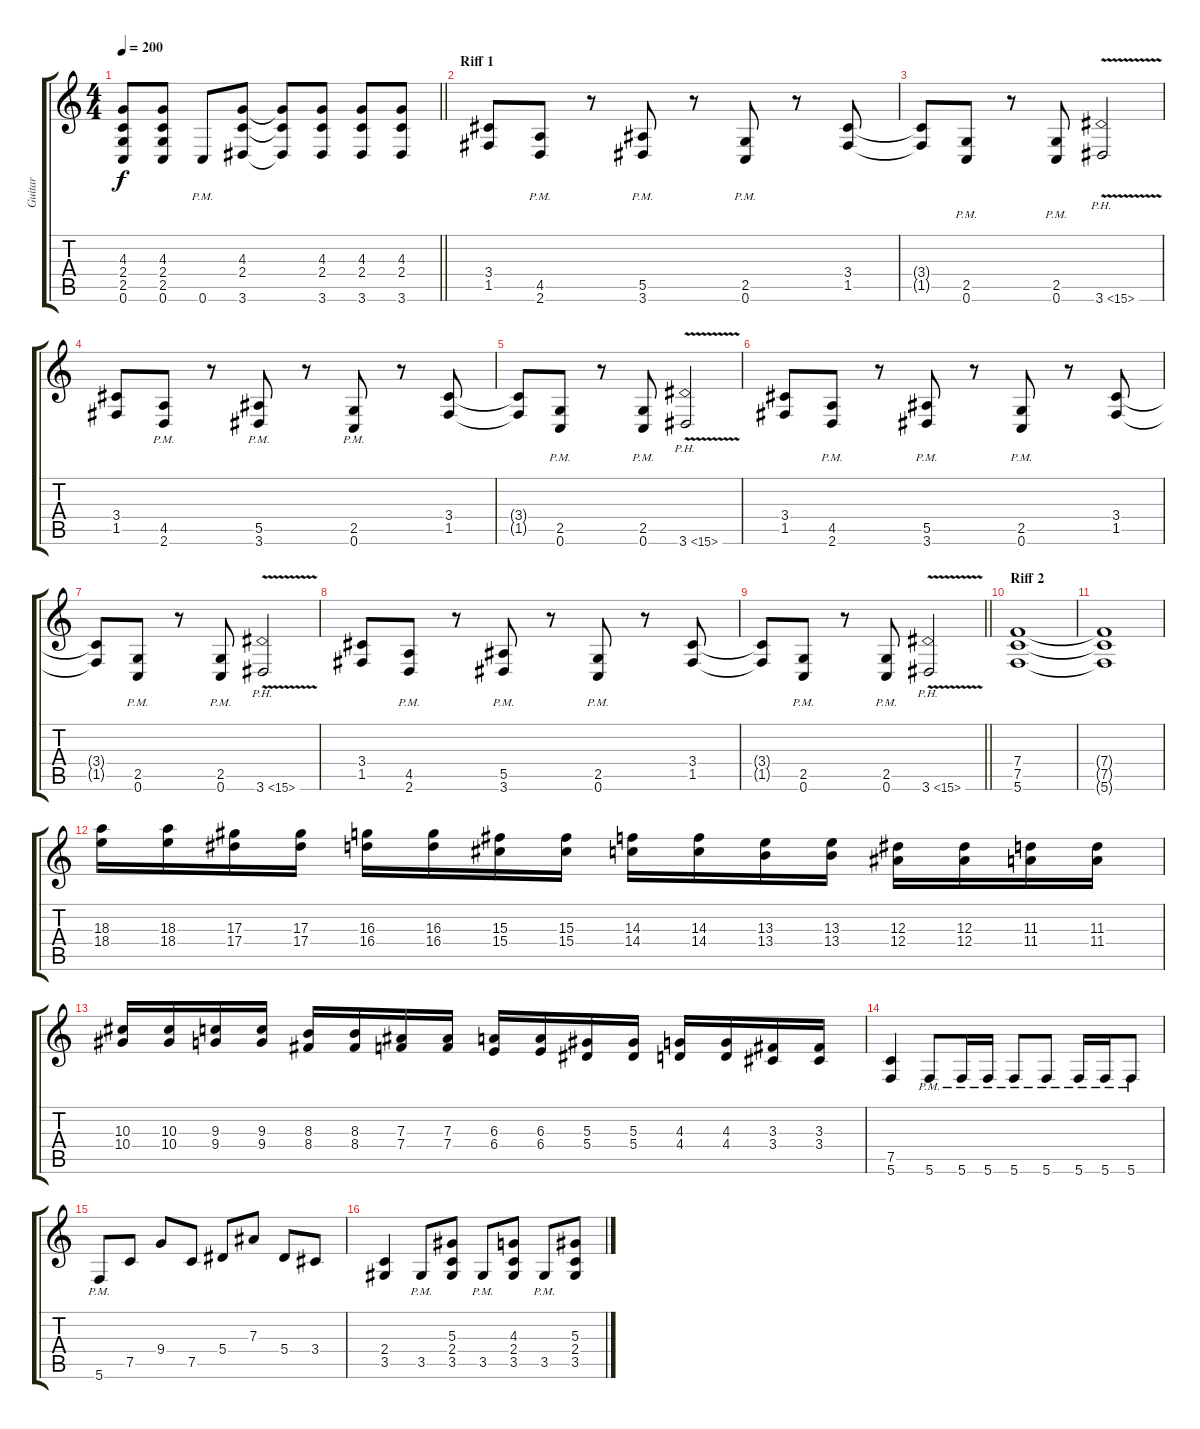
\track ("Guitar" "Guitar") {instrument distortionguitar}
\staff {score tabs}
\tuning (C4 G3 Eb3 Bb2 F2 C2) {hide}
\ts (4 4)
\tempo 200
\clef g2
\barLineRight lightlight
\ks c
(4.3{t} 2.4{t} 2.5{t} 0.6{t}).8{dy f} (4.3 2.4 2.5 0.6).8 0.6{pm}.8 (4.3 2.4 3.6).8 (4.3{t} 2.4{t} 3.6{t}).8 (4.3 2.4 3.6).8 (4.3 2.4 3.6).8 (4.3 2.4 3.6).8 |
\section ("" "Riff 1")
(3.4 1.5).8 (4.5{pm} 2.6{pm}).8 r.8 (5.5{pm} 3.6{pm}).8 r.8 (2.5{pm} 0.6{pm}).8 r.8 (3.4 1.5).8 |
(3.4{t} 1.5{t}).8 (2.5{pm} 0.6{pm}).8 r.8 (2.5{pm} 0.6{pm}).8 3.6{ph 12 v}.2 |
(3.4 1.5).8 (4.5{pm} 2.6{pm}).8 r.8 (5.5{pm} 3.6{pm}).8 r.8 (2.5{pm} 0.6{pm}).8 r.8 (3.4 1.5).8 |
(3.4{t} 1.5{t}).8 (2.5{pm} 0.6{pm}).8 r.8 (2.5{pm} 0.6{pm}).8 3.6{ph 12 v}.2 |
(3.4 1.5).8 (4.5{pm} 2.6{pm}).8 r.8 (5.5{pm} 3.6{pm}).8 r.8 (2.5{pm} 0.6{pm}).8 r.8 (3.4 1.5).8 |
(3.4{t} 1.5{t}).8 (2.5{pm} 0.6{pm}).8 r.8 (2.5{pm} 0.6{pm}).8 3.6{ph 12 v}.2 |
(3.4 1.5).8 (4.5{pm} 2.6{pm}).8 r.8 (5.5{pm} 3.6{pm}).8 r.8 (2.5{pm} 0.6{pm}).8 r.8 (3.4 1.5).8 |
\barLineRight lightlight
(3.4{t} 1.5{t}).8 (2.5{pm} 0.6{pm}).8 r.8 (2.5{pm} 0.6{pm}).8 3.6{ph 12 v}.2 |
\section ("" "Riff 2")
(7.4 7.5 5.6).1 |
(7.4{t} 7.5{t} 5.6{t}).1 |
(18.3 18.4).16{volume 16 instrument guitarfretnoise} (18.3 18.4).16 (17.3 17.4).16 (17.3 17.4).16 (16.3 16.4).16 (16.3 16.4).16 (15.3 15.4).16 (15.3 15.4).16 (14.3 14.4).16 (14.3 14.4).16 (13.3 13.4).16 (13.3 13.4).16 (12.3 12.4).16 (12.3 12.4).16 (11.3 11.4).16 (11.3 11.4).16 |
(10.3 10.4).16 (10.3 10.4).16 (9.3 9.4).16 (9.3 9.4).16 (8.3 8.4).16 (8.3 8.4).16 (7.3 7.4).16 (7.3 7.4).16 (6.3 6.4).16 (6.3 6.4).16 (5.3 5.4).16 (5.3 5.4).16 (4.3 4.4).16 (4.3 4.4).16 (3.3 3.4).16 (3.3 3.4).16 |
(7.5 5.6).4{volume 14 instrument distortionguitar} 5.6{pm}.8 5.6{pm}.16 5.6{pm}.16 5.6{pm}.8 5.6{pm}.8 5.6{pm}.16 5.6{pm}.16 5.6{pm}.8 |
5.6{pm}.8 7.5.8 9.4.8 7.5.8 5.4.8 7.3.8 5.4.8 3.4.8 |
(2.4 3.5).4 3.5{pm}.8 (5.3 2.4 3.5).8 3.5{pm}.8 (4.3 2.4 3.5).8 3.5{pm}.8 (5.3 2.4 3.5).8
